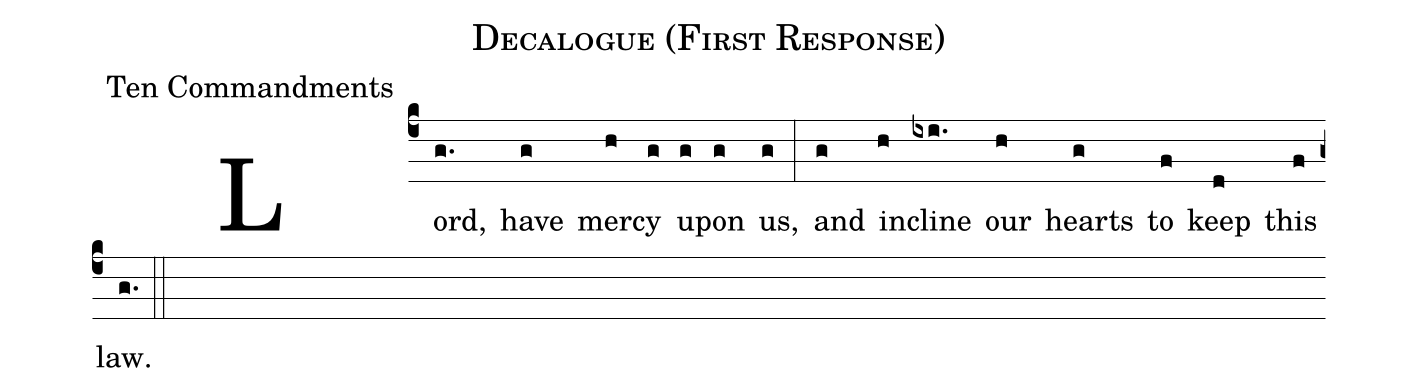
name: Decalogue (First Response);
office-part: Ten Commandments;
%%
(c4)Lord,(g.) have(g) mer(h)cy(g) up(g)on(g) us,(g) (:) and(g) in(h)cline(ixi.) our(h) hearts(g) to(f) keep(d) this(f) law.(g.) (::)
